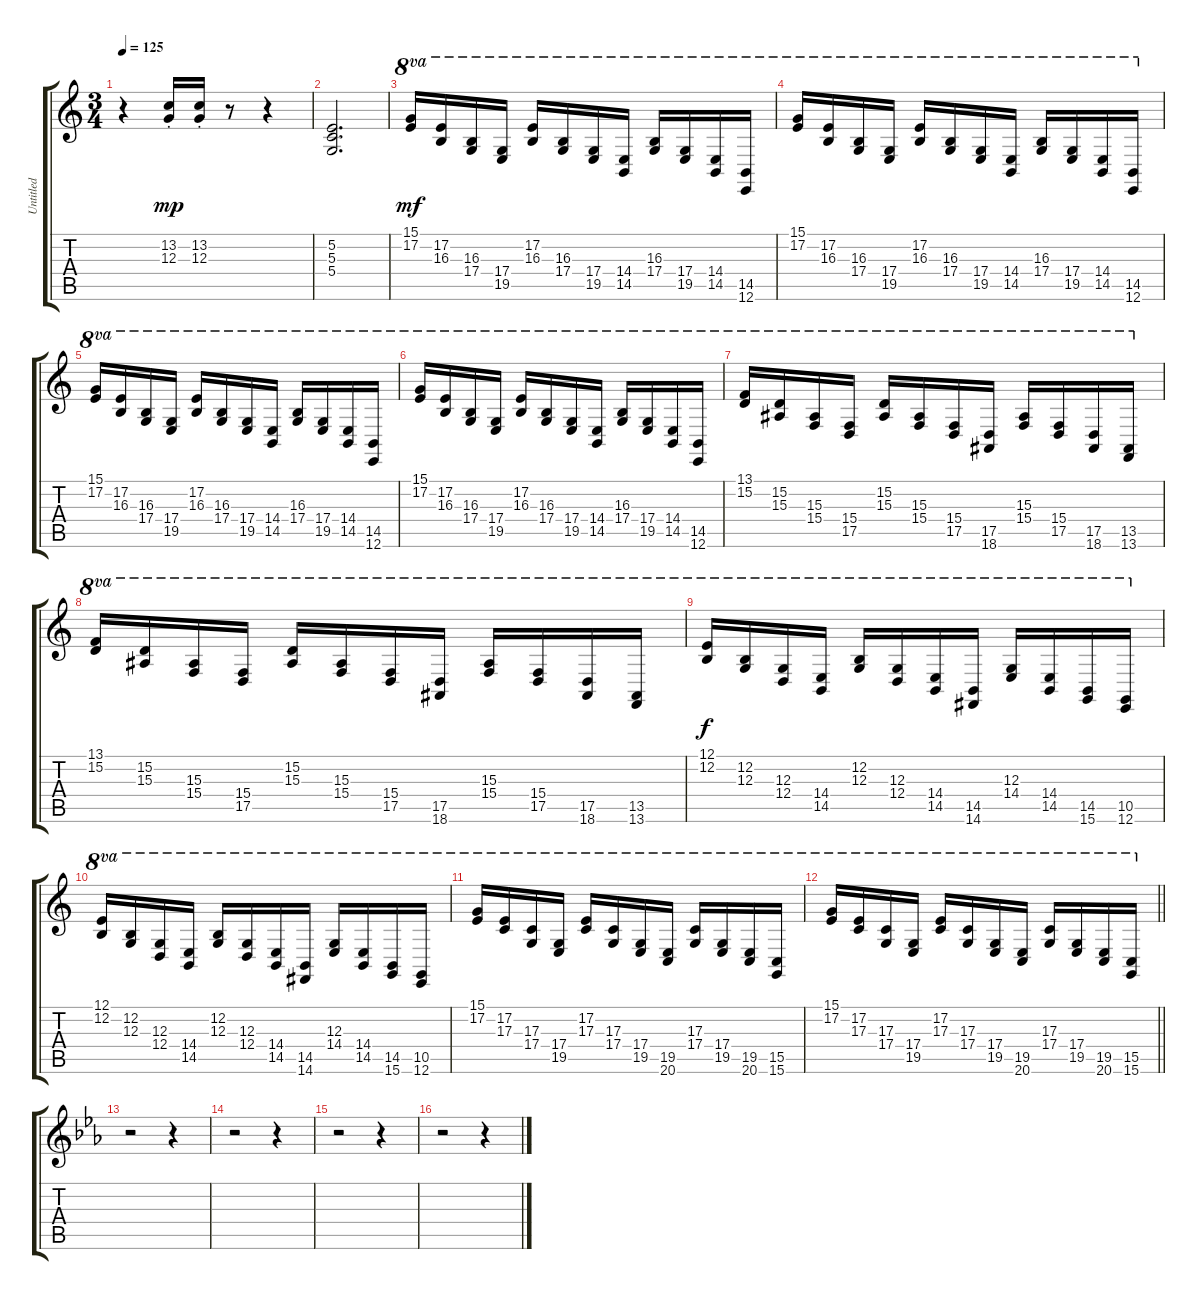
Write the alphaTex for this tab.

\track ("Untitled" "Untitled") {instrument stringensemble1}
\staff {score tabs}
\tuning (E4 B3 G3 D3 A2 E2) {hide}
\ts (3 4)
\tempo 125
\clef g2
\ks c
r.4{dy mp} (13.2{st} 12.3{st}).16 (13.2{st} 12.3{st}).16 r.8 r.4 |
(5.2 5.3 5.4).2{d} |
(15.1 17.2).16{ot 8va dy mf} (17.2 16.3).16{ot 8va} (16.3 17.4).16{ot 8va} (17.4 19.5).16{ot 8va} (17.2 16.3).16{ot 8va} (16.3 17.4).16{ot 8va} (17.4 19.5).16{ot 8va} (14.4 14.5).16{ot 8va} (16.3 17.4).16{ot 8va} (17.4 19.5).16{ot 8va} (14.4 14.5).16{ot 8va} (14.5 12.6).16{ot 8va} |
(15.1 17.2).16{ot 8va} (17.2 16.3).16{ot 8va} (16.3 17.4).16{ot 8va} (17.4 19.5).16{ot 8va} (17.2 16.3).16{ot 8va} (16.3 17.4).16{ot 8va} (17.4 19.5).16{ot 8va} (14.4 14.5).16{ot 8va} (16.3 17.4).16{ot 8va} (17.4 19.5).16{ot 8va} (14.4 14.5).16{ot 8va} (14.5 12.6).16{ot 8va} |
(15.1 17.2).16{ot 8va} (17.2 16.3).16{ot 8va} (16.3 17.4).16{ot 8va} (17.4 19.5).16{ot 8va} (17.2 16.3).16{ot 8va} (16.3 17.4).16{ot 8va} (17.4 19.5).16{ot 8va} (14.4 14.5).16{ot 8va} (16.3 17.4).16{ot 8va} (17.4 19.5).16{ot 8va} (14.4 14.5).16{ot 8va} (14.5 12.6).16{ot 8va} |
(15.1 17.2).16{ot 8va} (17.2 16.3).16{ot 8va} (16.3 17.4).16{ot 8va} (17.4 19.5).16{ot 8va} (17.2 16.3).16{ot 8va} (16.3 17.4).16{ot 8va} (17.4 19.5).16{ot 8va} (14.4 14.5).16{ot 8va} (16.3 17.4).16{ot 8va} (17.4 19.5).16{ot 8va} (14.4 14.5).16{ot 8va} (14.5 12.6).16{ot 8va} |
(13.1 15.2).16{ot 8va} (15.2 15.3).16{ot 8va} (15.3 15.4).16{ot 8va} (15.4 17.5).16{ot 8va} (15.2 15.3).16{ot 8va} (15.3 15.4).16{ot 8va} (15.4 17.5).16{ot 8va} (17.5 18.6).16{ot 8va} (15.3 15.4).16{ot 8va} (15.4 17.5).16{ot 8va} (17.5 18.6).16{ot 8va} (13.5 13.6).16{ot 8va} |
(13.1 15.2).16{ot 8va} (15.2 15.3).16{ot 8va} (15.3 15.4).16{ot 8va} (15.4 17.5).16{ot 8va} (15.2 15.3).16{ot 8va} (15.3 15.4).16{ot 8va} (15.4 17.5).16{ot 8va} (17.5 18.6).16{ot 8va} (15.3 15.4).16{ot 8va} (15.4 17.5).16{ot 8va} (17.5 18.6).16{ot 8va} (13.5 13.6).16{ot 8va} |
(12.1 12.2).16{ot 8va dy f} (12.2 12.3).16{ot 8va} (12.3 12.4).16{ot 8va} (14.4 14.5).16{ot 8va} (12.2 12.3).16{ot 8va} (12.3 12.4).16{ot 8va} (14.4 14.5).16{ot 8va} (14.5 14.6).16{ot 8va} (12.3 14.4).16{ot 8va} (14.4 14.5).16{ot 8va} (14.5 15.6).16{ot 8va} (10.5 12.6).16{ot 8va} |
(12.1 12.2).16{ot 8va} (12.2 12.3).16{ot 8va} (12.3 12.4).16{ot 8va} (14.4 14.5).16{ot 8va} (12.2 12.3).16{ot 8va} (12.3 12.4).16{ot 8va} (14.4 14.5).16{ot 8va} (14.5 14.6).16{ot 8va} (12.3 14.4).16{ot 8va} (14.4 14.5).16{ot 8va} (14.5 15.6).16{ot 8va} (10.5 12.6).16{ot 8va} |
(15.1 17.2).16{ot 8va} (17.2 17.3).16{ot 8va} (17.3 17.4).16{ot 8va} (17.4 19.5).16{ot 8va} (17.2 17.3).16{ot 8va} (17.3 17.4).16{ot 8va} (17.4 19.5).16{ot 8va} (19.5 20.6).16{ot 8va} (17.3 17.4).16{ot 8va} (17.4 19.5).16{ot 8va} (19.5 20.6).16{ot 8va} (15.5 15.6).16{ot 8va} |
\barLineRight lightlight
(15.1 17.2).16{ot 8va} (17.2 17.3).16{ot 8va} (17.3 17.4).16{ot 8va} (17.4 19.5).16{ot 8va} (17.2 17.3).16{ot 8va} (17.3 17.4).16{ot 8va} (17.4 19.5).16{ot 8va} (19.5 20.6).16{ot 8va} (17.3 17.4).16{ot 8va} (17.4 19.5).16{ot 8va} (19.5 20.6).16{ot 8va} (15.5 15.6).16{ot 8va} |
\ks eb
r.2 r.4 |
r.2 r.4 |
r.2 r.4 |
r.2 r.4
